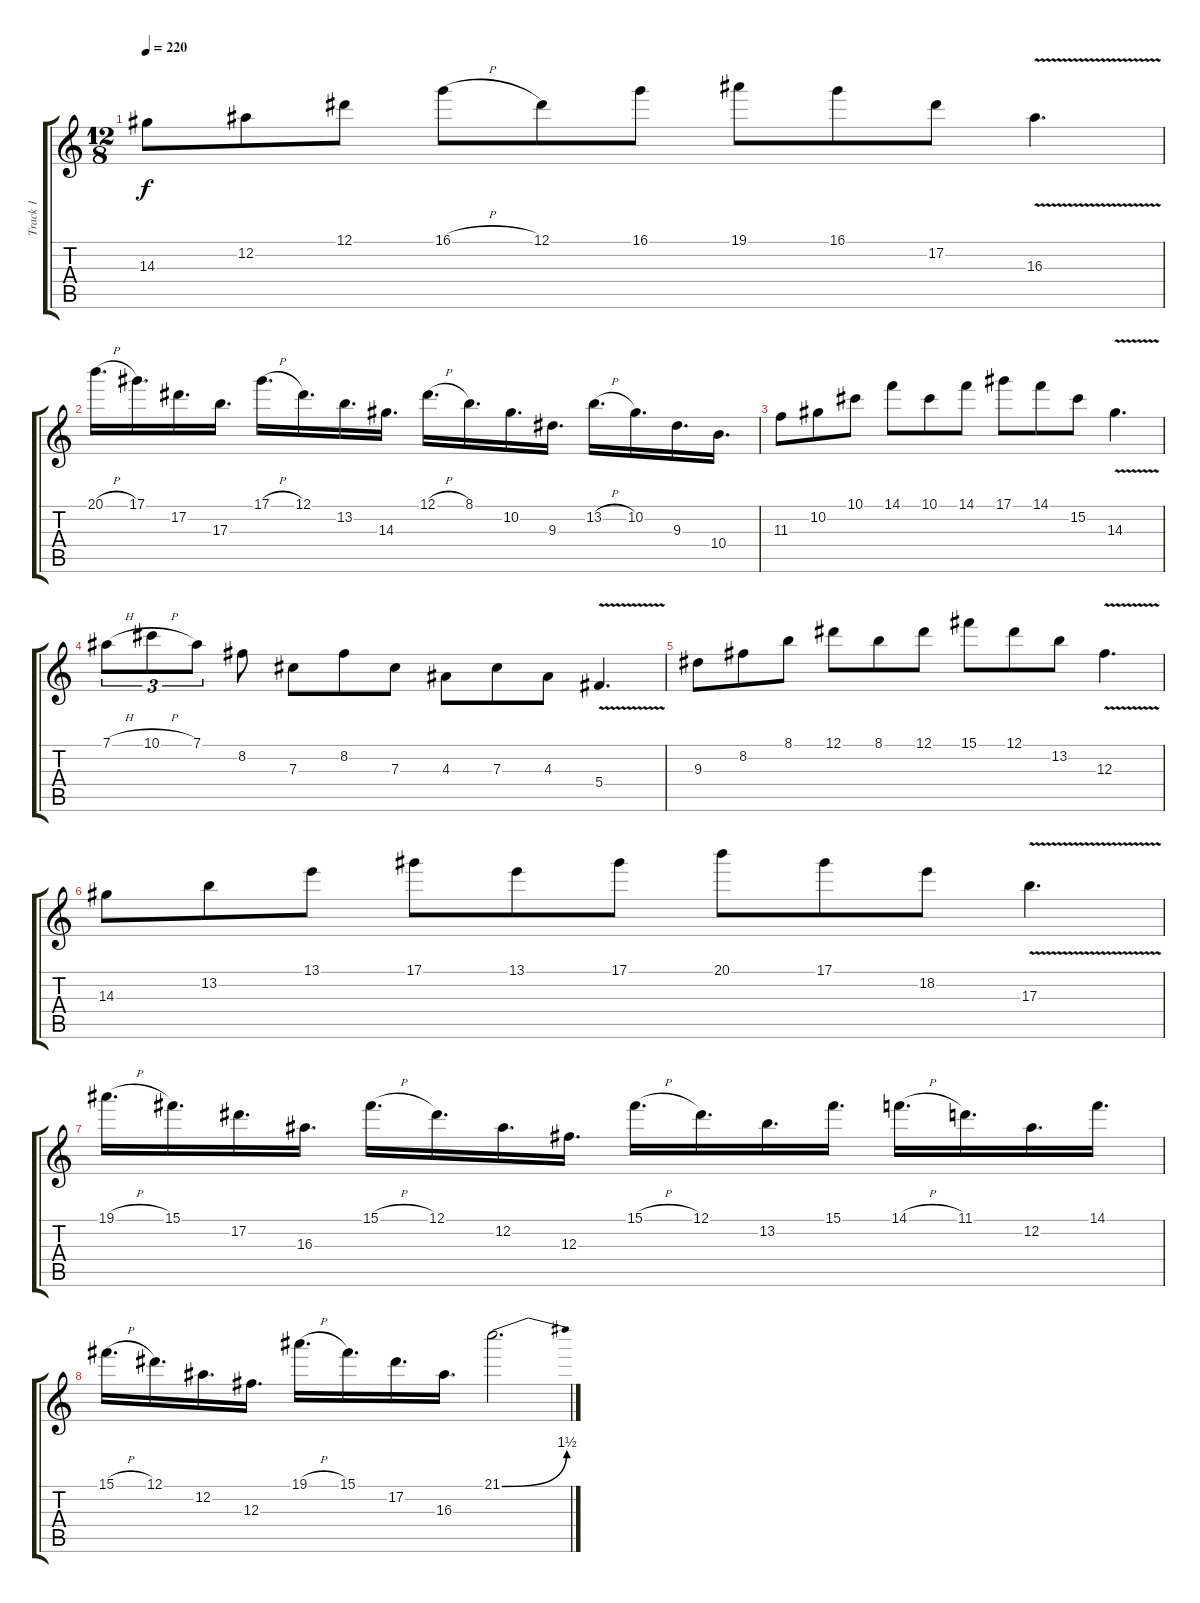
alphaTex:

\track ("Track 1" "Track 1") {instrument acousticguitarsteel}
\staff {score tabs}
\tuning (Eb4 Bb3 Gb3 Db3 Ab2 Eb2) {hide}
\ts (12 8)
\tempo 220
\clef g2
\ks c
14.3.8{dy f} 12.2.8 12.1.8 16.1{h}.8 12.1.8 16.1.8 19.1.8 16.1.8 17.2.8 16.3{v}.4{d} |
20.1{h}.16{d} 17.1.16{d} 17.2.16{d} 17.3.16{d} 17.1{h}.16{d} 12.1.16{d} 13.2.16{d} 14.3.16{d} 12.1{h}.16{d} 8.1.16{d} 10.2.16{d} 9.3.16{d} 13.2{h}.16{d} 10.2.16{d} 9.3.16{d} 10.4.16{d} |
11.3.8 10.2.8 10.1.8 14.1.8 10.1.8 14.1.8 17.1.8 14.1.8 15.2.8 14.3{v}.4{d} |
7.1{h}.8{tu (3 2)} 10.1{h}.8{tu (3 2)} 7.1.8{tu (3 2)} 8.2.8 7.3.8 8.2.8 7.3.8 4.3.8 7.3.8 4.3.8 5.4{v}.4{d} |
9.3.8 8.2.8 8.1.8 12.1.8 8.1.8 12.1.8 15.1.8 12.1.8 13.2.8 12.3{v}.4{d} |
14.3.8 13.2.8 13.1.8 17.1.8 13.1.8 17.1.8 20.1.8 17.1.8 18.2.8 17.3{v}.4{d} |
19.1{h}.16{d} 15.1.16{d} 17.2.16{d} 16.3.16{d} 15.1{h}.16{d} 12.1.16{d} 12.2.16{d} 12.3.16{d} 15.1{h}.16{d} 12.1.16{d} 13.2.16{d} 15.1.16{d} 14.1{h}.16{d} 11.1.16{d} 12.2.16{d} 14.1.16{d} |
15.1{h}.16{d} 12.1.16{d} 12.2.16{d} 12.3.16{d} 19.1{h}.16{d} 15.1.16{d} 17.2.16{d} 16.3.16{d} 21.1{be (bend 0 0 60 6)}.2{d}
